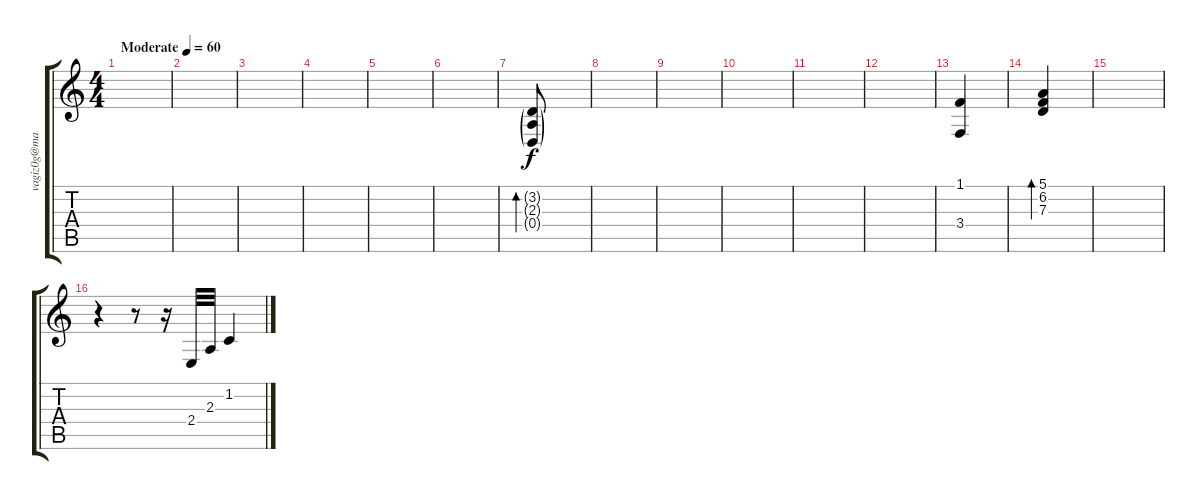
\track ("" "vagiz0g@ma") {instrument orchestralharp}
\staff {score tabs}
\tuning (E4 B3 G3 D3 A2 E2) {hide}
\ts (4 4)
\tempo (60 "Moderate")
\clef g2
\ks c
|
|
|
|
|
|
(3.2{g} 2.3{g} 0.4{g}).8{bd 480} |
|
|
|
|
|
(1.1 3.4).4{dy f} |
(5.1 6.2 7.3).4{bd 480} |
|
r.4 r.8 r.16 2.4.32 2.3.32 1.2.4
